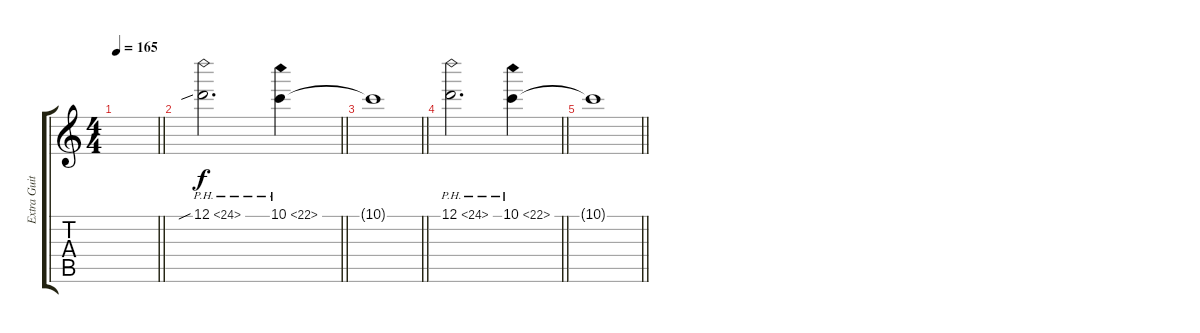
\track ("Extra Guitar" "Extra Guit") {instrument overdrivenguitar}
\staff {score tabs}
\tuning (D4 A3 F3 C3 G2 C2) {hide}
\ts (4 4)
\tempo 165
\clef g2
\barLineRight lightlight
\ks c
|
\barLineRight lightlight
12.1{ph 12 sib}.2{d} 10.1{ph 12}.4 |
\barLineRight lightlight
10.1{t}.1 |
\barLineRight lightlight
12.1{ph 12}.2{d} 10.1{ph 12}.4 |
\barLineRight lightlight
10.1{t}.1
